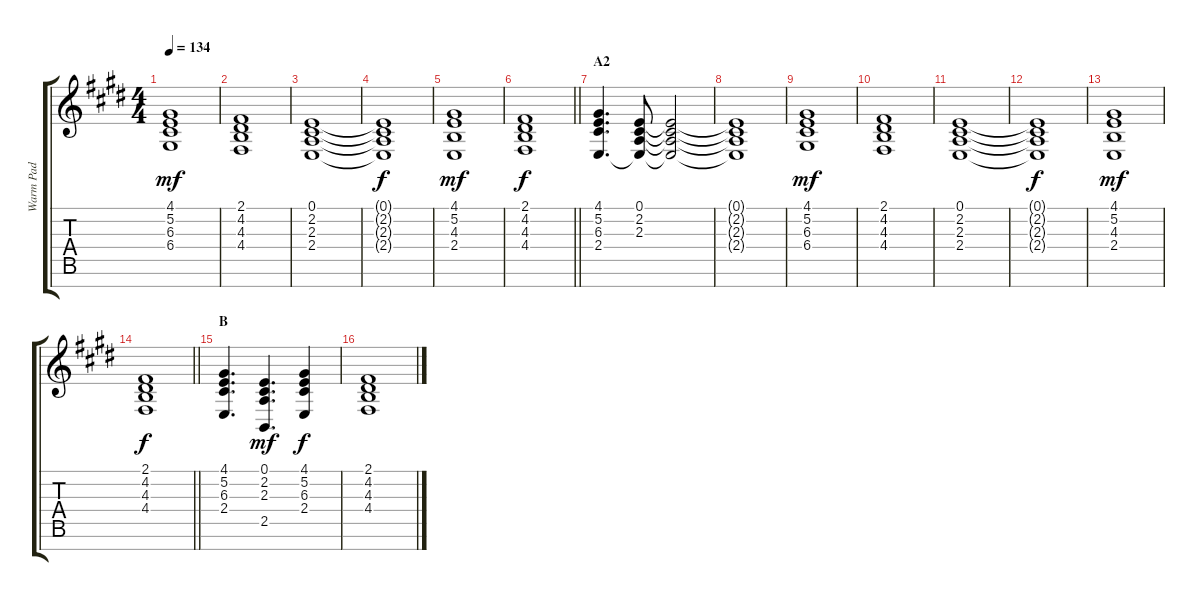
\track ("Warm Pad" "Warm Pad") {instrument pad2warm}
\staff {score tabs}
\tuning (E4 B3 G3 D3 A2 E2 B1) {hide}
\ts (4 4)
\tempo 134
\clef g2
\ks e
(4.1 5.2 6.3 6.4).1{dy mf} |
(2.1 4.2 4.3 4.4).1 |
(0.1 2.2 2.3 2.4).1 |
(0.1{t} 2.2{t} 2.3{t} 2.4{t}).1{dy f} |
(4.1 5.2 4.3 2.4).1{dy mf} |
\barLineRight lightlight
(2.1 4.2 4.3 4.4).1{dy f} |
\section ("" "A2")
(4.1 5.2 6.3 2.4).4{d} (0.1 2.2 2.3 2.4{t}).8 (0.1{t} 2.2{t} 2.3{t} 2.4{t}).2 |
(0.1{t} 2.2{t} 2.3{t} 2.4{t}).1 |
(4.1 5.2 6.3 6.4).1{dy mf} |
(2.1 4.2 4.3 4.4).1 |
(0.1 2.2 2.3 2.4).1 |
(0.1{t} 2.2{t} 2.3{t} 2.4{t}).1{dy f} |
(4.1 5.2 4.3 2.4).1{dy mf} |
\barLineRight lightlight
(2.1 4.2 4.3 4.4).1{dy f} |
\section ("" "B")
(4.1 5.2 6.3 2.4).4{d} (0.1 2.2 2.3 2.5).4{d dy mf} (4.1 5.2 6.3 2.4).4{dy f} |
(2.1 4.2 4.3 4.4).1
